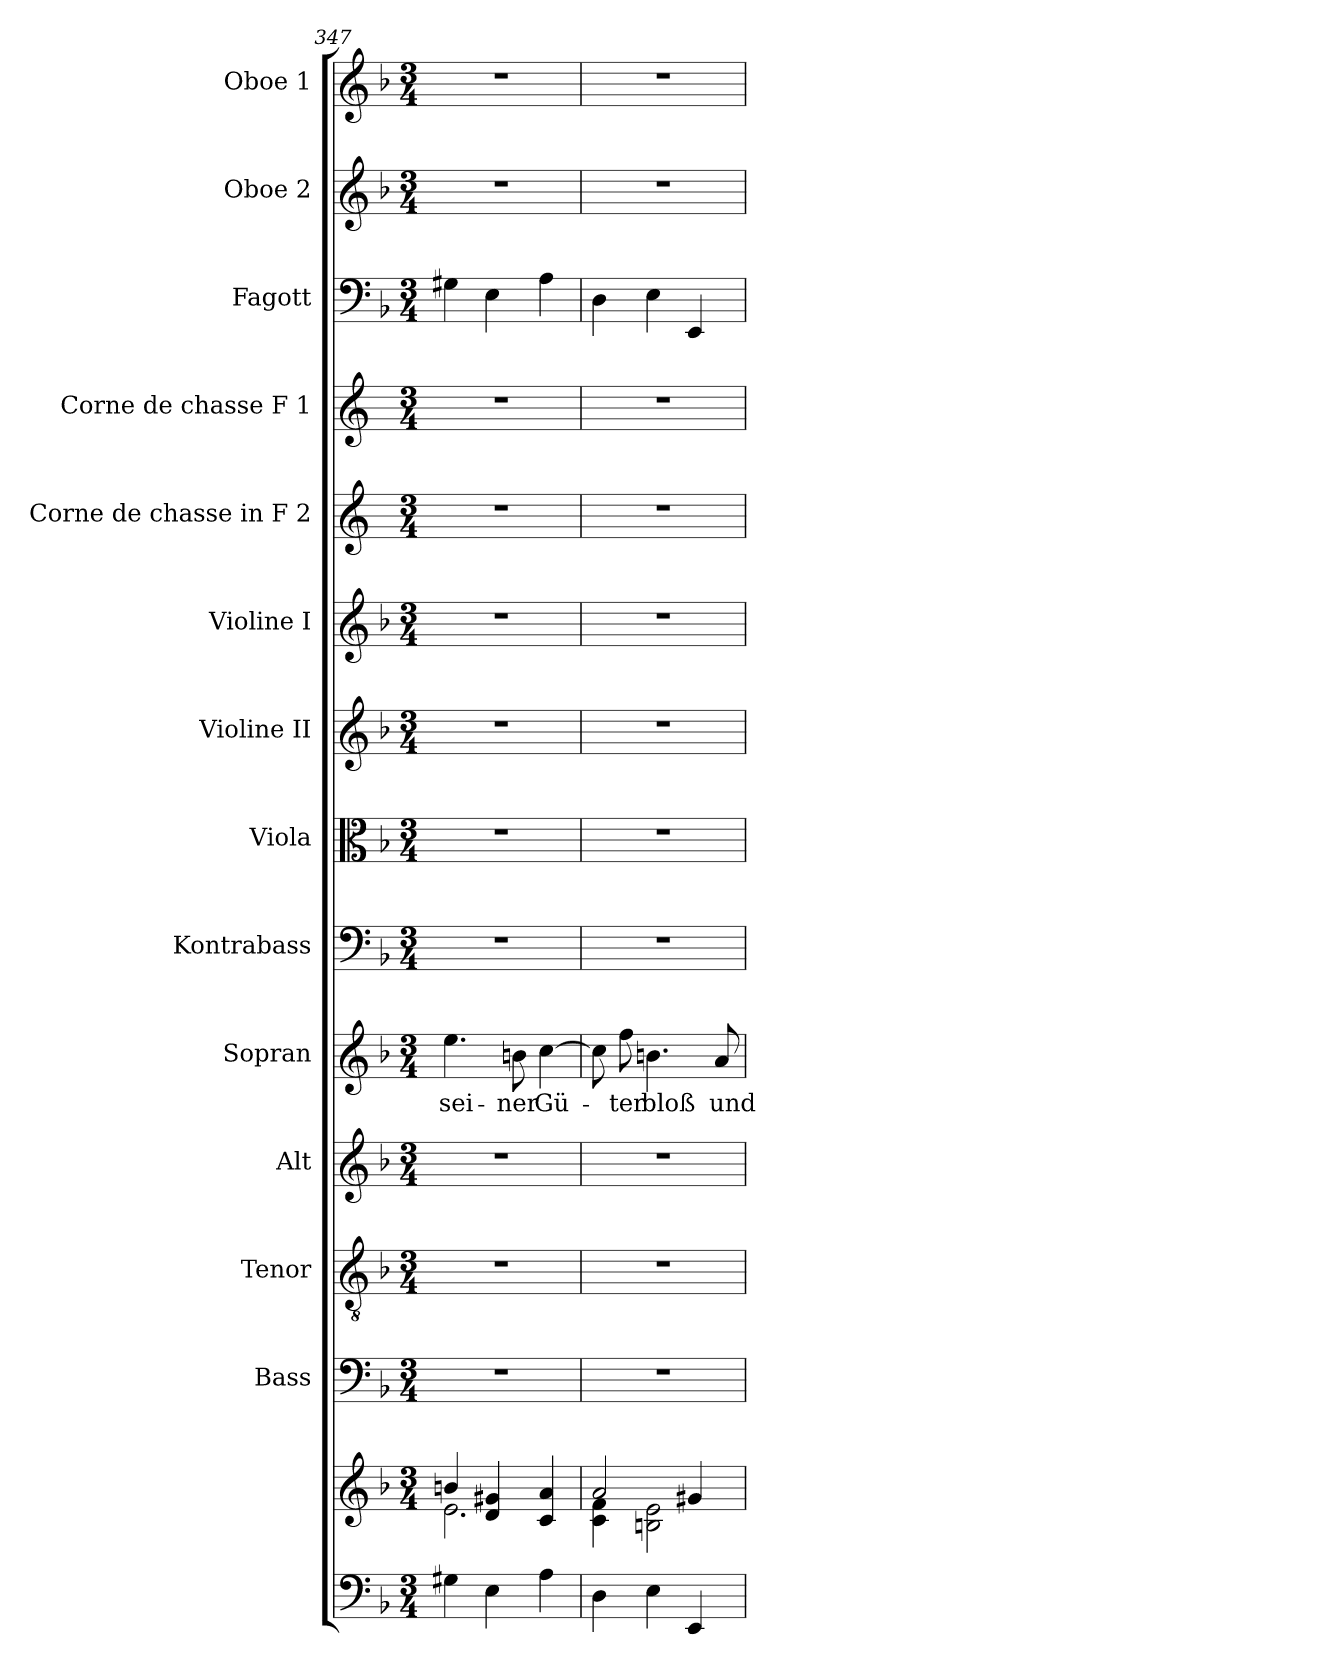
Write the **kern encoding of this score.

**kern	**kern	**kern	**kern	**kern	**kern	**text	**kern	**kern	**kern	**kern	**kern	**kern	**kern	**kern	**kern
*part14	*part14	*part13	*part12	*part11	*part10	*part10	*part9	*part8	*part7	*part6	*part5	*part4	*part3	*part2	*part1
*staff15	*staff14	*staff13	*staff12	*staff11	*staff10	*staff10	*staff9	*staff8	*staff7	*staff6	*staff5	*staff4	*staff3	*staff2	*staff1
*	*	*I"Bass	*I"Tenor	*I"Alt	*I"Sopran	*	*I"Kontrabass	*I"Viola	*I"Violine II	*I"Violine I	*I"Corne de chasse in F 2	*I"Corne de chasse F 1	*I"Fagott	*I"Oboe 2	*I"Oboe 1
*	*	*I'B.	*I'T.	*I'A.	*I'S.	*	*I'Kb.	*I'Vla.	*I'Vl. II	*I'Vl. I	*	*	*I'Fg.	*I'Ob. 2	*I'Ob. 1
*clefF4	*clefG2	*clefF4	*clefGv2	*clefG2	*clefG2	*	*clefF4	*clefC3	*clefG2	*clefG2	*clefG2	*clefG2	*clefF4	*clefG2	*clefG2
*	*	*	*	*	*	*	*ITrd7c12	*	*	*	*ITrd4c7	*ITrd4c7	*	*	*
*k[b-]	*k[b-]	*k[b-]	*k[b-]	*k[b-]	*k[b-]	*	*k[b-]	*k[b-]	*k[b-]	*k[b-]	*k[b-]	*k[b-]	*k[b-]	*k[b-]	*k[b-]
*F:	*F:	*F:	*F:	*F:	*F:	*	*F:	*F:	*F:	*F:	*F:	*F:	*F:	*F:	*F:
*M3/4	*M3/4	*M3/4	*M3/4	*M3/4	*M3/4	*	*M3/4	*M3/4	*M3/4	*M3/4	*M3/4	*M3/4	*M3/4	*M3/4	*M3/4
=347	=347	=347	=347	=347	=347	=347	=347	=347	=347	=347	=347	=347	=347	=347	=347
*	*^	*	*	*	*	*	*	*	*	*	*	*	*	*	*
!	!	!	!	!	!	!	!LO:LY:b	!	!	!	!	!	!	!	!	!
4G#X\	4bn/	2.e\	2.r	2.r	2.r	4.ee\	sei-	2.r	2.r	2.r	2.r	2.r	2.r	4G#X\	2.r	2.r
4E\	4d/ 4g#X/	.	.	.	.	.	.	.	.	.	.	.	.	4E\	.	.
!	!	!	!	!	!	!	!LO:LY:b	!	!	!	!	!	!	!	!	!
.	.	.	.	.	.	8bn\	-ner	.	.	.	.	.	.	.	.	.
!	!	!	!	!	!	!	!LO:LY:b	!	!	!	!	!	!	!	!	!
4A\	4c/ 4a/	.	.	.	.	[4cc\	Gü-	.	.	.	.	.	.	4A\	.	.
=348	=348	=348	=348	=348	=348	=348	=348	=348	=348	=348	=348	=348	=348	=348	=348	=348
4D\	2a/	4c\ 4f\	2.r	2.r	2.r	8cc\]	.	2.r	2.r	2.r	2.r	2.r	2.r	4D\	2.r	2.r
!	!	!	!	!	!	!	!LO:LY:b	!	!	!	!	!	!	!	!	!
.	.	.	.	.	.	8ff\	-ter	.	.	.	.	.	.	.	.	.
!	!	!	!	!	!	!	!LO:LY:b	!	!	!	!	!	!	!	!	!
4E\	.	2Bn\ 2e\	.	.	.	4.bn\	bloß	.	.	.	.	.	.	4E\	.	.
4EE/	4g#X/	.	.	.	.	.	.	.	.	.	.	.	.	4EE/	.	.
!	!	!	!	!	!	!	!LO:LY:b	!	!	!	!	!	!	!	!	!
.	.	.	.	.	.	8a/	und	.	.	.	.	.	.	.	.	.
*	*v	*v	*	*	*	*	*	*	*	*	*	*	*	*	*	*
=	=	=	=	=	=	=	=	=	=	=	=	=	=	=	=
*-	*-	*-	*-	*-	*-	*-	*-	*-	*-	*-	*-	*-	*-	*-	*-
